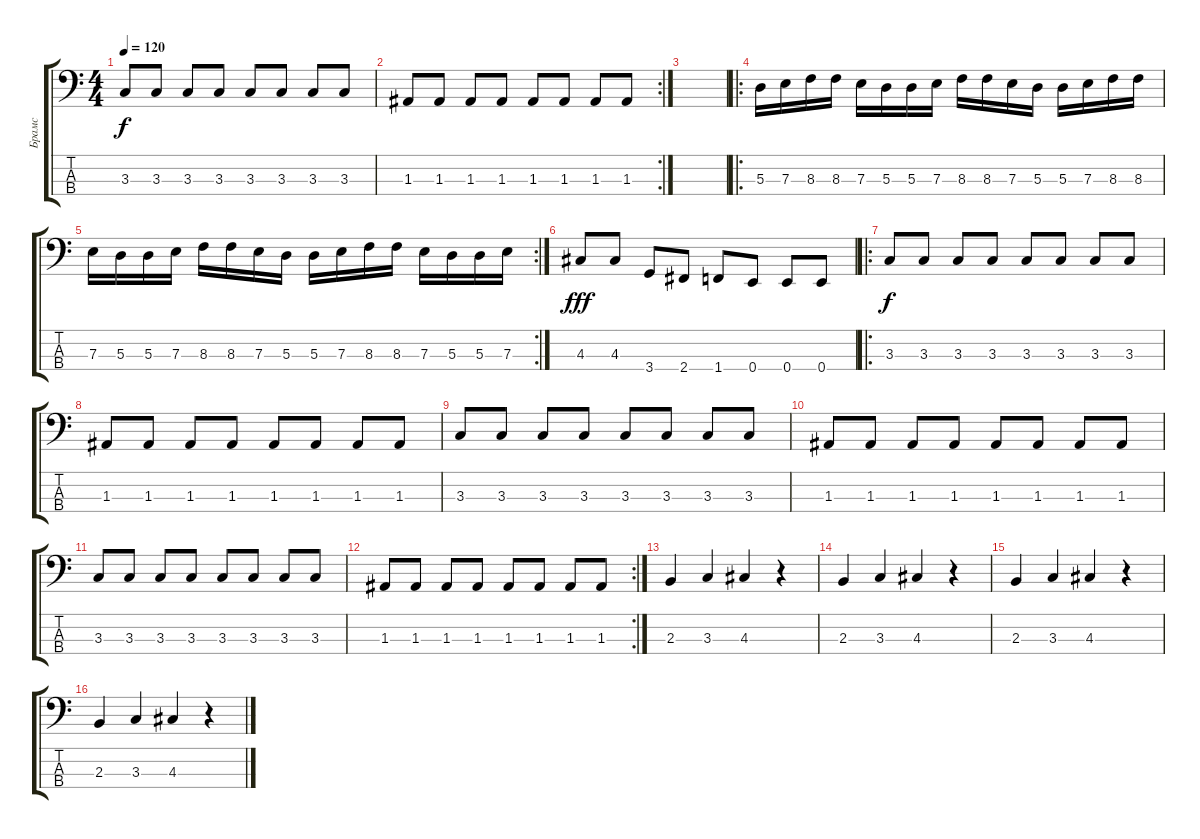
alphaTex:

\track ("Брамс" "Брамс") {instrument electricbasspick}
\staff {score tabs}
\tuning (G2 D2 A1 E1) {hide}
\ts (4 4)
\tempo 120
\clef f4
\ks c
3.3.8{dy f} 3.3.8 3.3.8 3.3.8 3.3.8 3.3.8 3.3.8 3.3.8 |
\rc 2
1.3.8 1.3.8 1.3.8 1.3.8 1.3.8 1.3.8 1.3.8 1.3.8 |
|
\ro
5.3.16 7.3.16 8.3.16 8.3.16 7.3.16 5.3.16 5.3.16 7.3.16 8.3.16 8.3.16 7.3.16 5.3.16 5.3.16 7.3.16 8.3.16 8.3.16 |
\rc 2
7.3.16 5.3.16 5.3.16 7.3.16 8.3.16 8.3.16 7.3.16 5.3.16 5.3.16 7.3.16 8.3.16 8.3.16 7.3.16 5.3.16 5.3.16 7.3.16 |
4.3.8{dy fff} 4.3.8 3.4.8 2.4.8 1.4.8 0.4.8 0.4.8 0.4.8 |
\ro
3.3.8{dy f} 3.3.8 3.3.8 3.3.8 3.3.8 3.3.8 3.3.8 3.3.8 |
1.3.8 1.3.8 1.3.8 1.3.8 1.3.8 1.3.8 1.3.8 1.3.8 |
3.3.8 3.3.8 3.3.8 3.3.8 3.3.8 3.3.8 3.3.8 3.3.8 |
1.3.8 1.3.8 1.3.8 1.3.8 1.3.8 1.3.8 1.3.8 1.3.8 |
3.3.8 3.3.8 3.3.8 3.3.8 3.3.8 3.3.8 3.3.8 3.3.8 |
\rc 2
1.3.8 1.3.8 1.3.8 1.3.8 1.3.8 1.3.8 1.3.8 1.3.8 |
2.3.4 3.3.4 4.3.4 r.4 |
2.3.4 3.3.4 4.3.4 r.4 |
2.3.4 3.3.4 4.3.4 r.4 |
2.3.4 3.3.4 4.3.4 r.4
